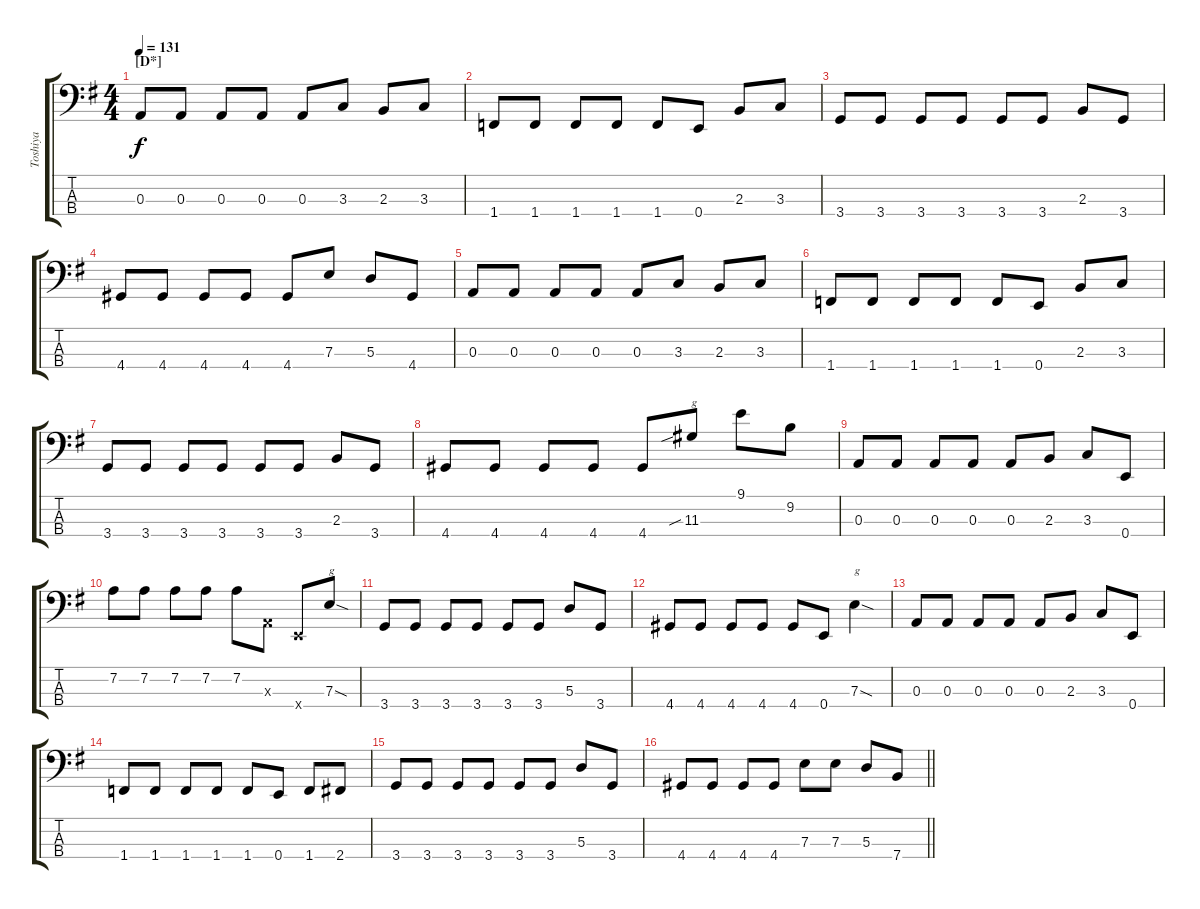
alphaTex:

\track ("Toshiya" "Toshiya") {instrument electricbassfinger}
\staff {score tabs}
\tuning (G2 D2 A1 E1) {hide}
\ts (4 4)
\section ("" "[D*]")
\tempo 131
\clef f4
\ks eminor
0.3.8{dy f} 0.3.8 0.3.8 0.3.8 0.3.8 3.3.8 2.3.8 3.3.8 |
1.4.8 1.4.8 1.4.8 1.4.8 1.4.8 0.4.8 2.3.8 3.3.8 |
3.4.8 3.4.8 3.4.8 3.4.8 3.4.8 3.4.8 2.3.8 3.4.8 |
4.4.8 4.4.8 4.4.8 4.4.8 4.4.8 7.3.8 5.3.8 4.4.8 |
0.3.8 0.3.8 0.3.8 0.3.8 0.3.8 3.3.8 2.3.8 3.3.8 |
1.4.8 1.4.8 1.4.8 1.4.8 1.4.8 0.4.8 2.3.8 3.3.8 |
3.4.8 3.4.8 3.4.8 3.4.8 3.4.8 3.4.8 2.3.8 3.4.8 |
4.4.8 4.4.8 4.4.8 4.4.8 4.4.8 11.3{sib}.8{txt "g"} 9.1.8 9.2.8 |
0.3.8 0.3.8 0.3.8 0.3.8 0.3.8 2.3.8 3.3.8 0.4.8 |
7.2.8 7.2.8 7.2.8 7.2.8 7.2.8 0.3{x}.8 0.4{x}.8 7.3{sod}.8{txt "g"} |
3.4.8 3.4.8 3.4.8 3.4.8 3.4.8 3.4.8 5.3.8 3.4.8 |
4.4.8 4.4.8 4.4.8 4.4.8 4.4.8 0.4.8 7.3{sod}.4{txt "g"} |
0.3.8 0.3.8 0.3.8 0.3.8 0.3.8 2.3.8 3.3.8 0.4.8 |
1.4.8 1.4.8 1.4.8 1.4.8 1.4.8 0.4.8 1.4.8 2.4.8 |
3.4.8 3.4.8 3.4.8 3.4.8 3.4.8 3.4.8 5.3.8 3.4.8 |
\barLineRight lightlight
4.4.8 4.4.8 4.4.8 4.4.8 7.3.8 7.3.8 5.3.8 7.4.8
